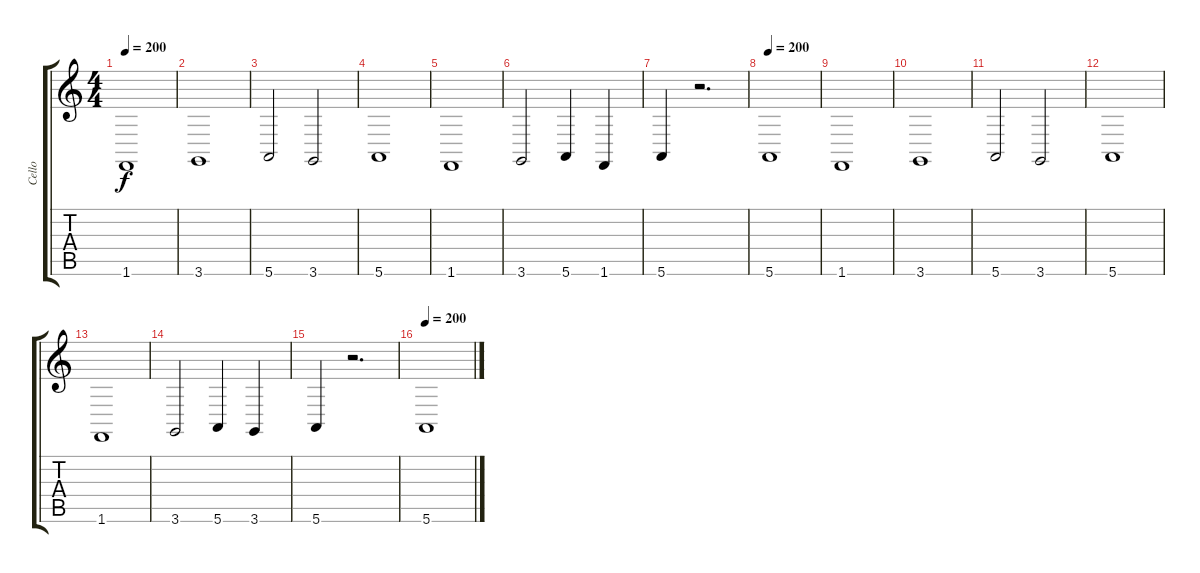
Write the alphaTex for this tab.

\track ("Cello" "Cello") {instrument cello}
\staff {score tabs}
\tuning (E4 B3 G3 D3 A2 E2) {hide}
\ts (4 4)
\tempo 200
\clef g2
\ks c
1.6.1{dy f} |
3.6.1 |
5.6.2 3.6.2 |
5.6.1 |
1.6.1 |
3.6.2 5.6.4 1.6.4 |
5.6.4 r.2{d} |
\tempo 200
5.6.1 |
1.6.1 |
3.6.1 |
5.6.2 3.6.2 |
5.6.1 |
1.6.1 |
3.6.2 5.6.4 3.6.4 |
5.6.4 r.2{d} |
\tempo 200
5.6.1
